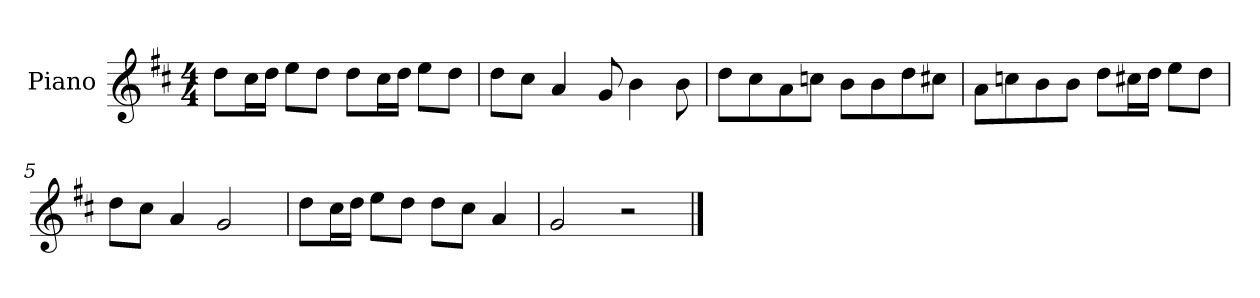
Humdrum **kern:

**kern
*part1
*staff1
*I"Piano
*I'P-no
*clefG2
*k[f#c#]
*M4/4
*MM90
=1
8dd\L
16cc#\L
16dd\JJ
8ee\L
8dd\J
8dd\L
16cc#\L
16dd\JJ
8ee\L
8dd\J
=2
8dd\L
8cc#\J
4a/
8g/
4b\
8b\
=3
8dd\L
8cc#\
8a\
8ccn\J
8b\L
8b\
8dd\
8cc#X\J
=4
8a\L
8ccn\
8b\
8b\J
8dd\L
16cc#X\L
16dd\JJ
8ee\L
8dd\J
!!LO:LB:g=z
=5
8dd\L
8cc#\J
4a/
2g/
=6
8dd\L
16cc#\L
16dd\JJ
8ee\L
8dd\J
8dd\L
8cc#\J
4a/
=7
2g/
2r
==
*-
